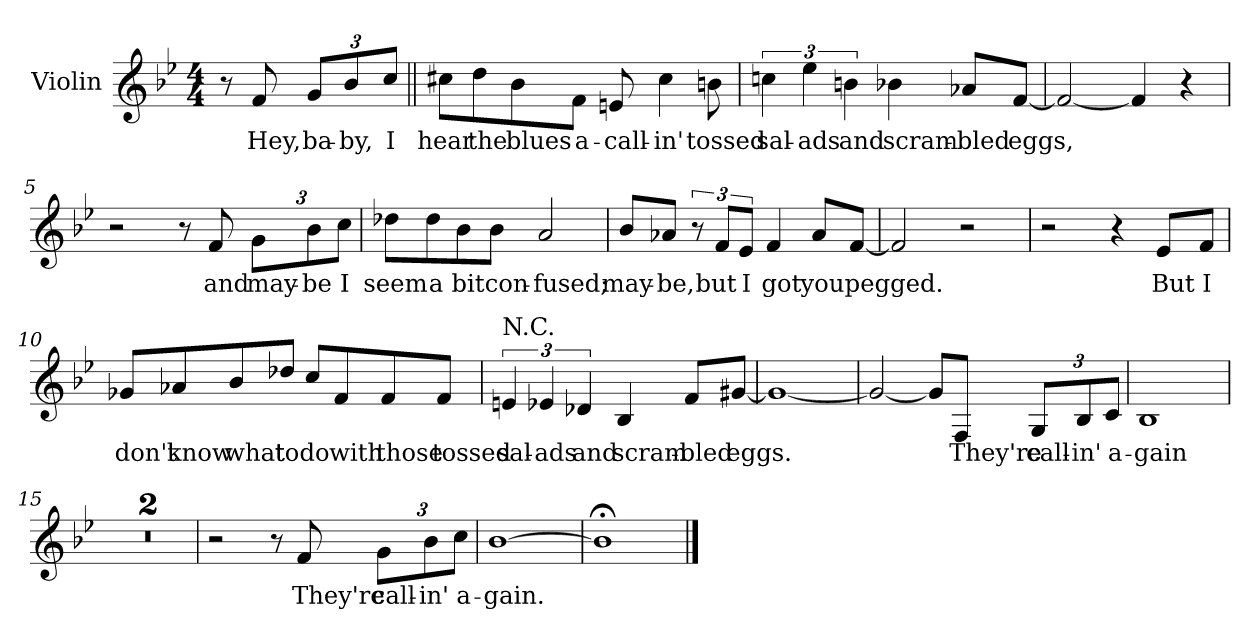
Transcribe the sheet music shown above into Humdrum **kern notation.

**kern	**text
*part1	*part1
*staff1	*staff1
*I"Violin	*
*I'Vln	*
*clefG2	*
*k[b-e-]	*
*B-:	*
*M4/4	*
=1	=1
8r	.
8f/	Hey,
*Xbrackettup	*
12g/L	ba-
12b-/	by,
12cc/J	I
=2||	=2||
8cc#X\L	hear
8dd\	the
8b-\	blues
8f\J	a-
8en/	call-
4cc#\	in'
8bn\	tossed
=3	=3
*brackettup	*
6ccn\	sal-
6ee-\	ads
6bn\	and
4b-\	scram-
8a-X/L	bled
[8f/J	eggs,
=4	=4
2f/_	.
4f/]	.
4r	.
=5	=5
2r	.
8r	.
8f/	and
*Xbrackettup	*
12g\L	may-
12b-\	be
12cc\J	I
!!LO:LB:g=z
=6	=6
8dd-X\L	seem
8dd-\	a
8b-\	bit
8b-\J	con-
2a/	fused;
=7	=7
8b-/L	may-
8a-X/J	be,
*brackettup	*
12r	.
12f/L	but
12e-/J	I
4f/	got
8a-/L	you
[8f/J	pegged.
=8	=8
2f/]	.
2r	.
=9	=9
2r	.
4r	.
8e-/L	But
8f/J	I
!!LO:LB:g=z
=10	=10
8g-X/L	don't
8a-X/	know
8b-/	what
8dd-X/J	to
8cc/L	do
8f/	with
8f/	those
8f/J	tossed
=11	=11
!LO:TX:a:t=N.C.	!
6en/	sal-
6e-/	ads
6d-X/	and
4B-/	scram-
8f/L	bled
[8g#X/J	eggs.
=12	=12
1g#_	.
=13	=13
2g#/_	.
8g#/L]	.
8F/J	They're
*Xbrackettup	*
12G/L	call-
12B-/	in'
12c/J	a-
!!LO:LB:g=z
=14	=14
1B-	gain
=15	=15
1r	.
=16	=16
1r	.
=17	=17
2r	.
8r	.
8f/	They're
12g\L	call-
12b-\	in'
12cc\J	a-
=18	=18
[1b-	gain.
=19	=19
1b-;<]	.
==	==
*-	*-
